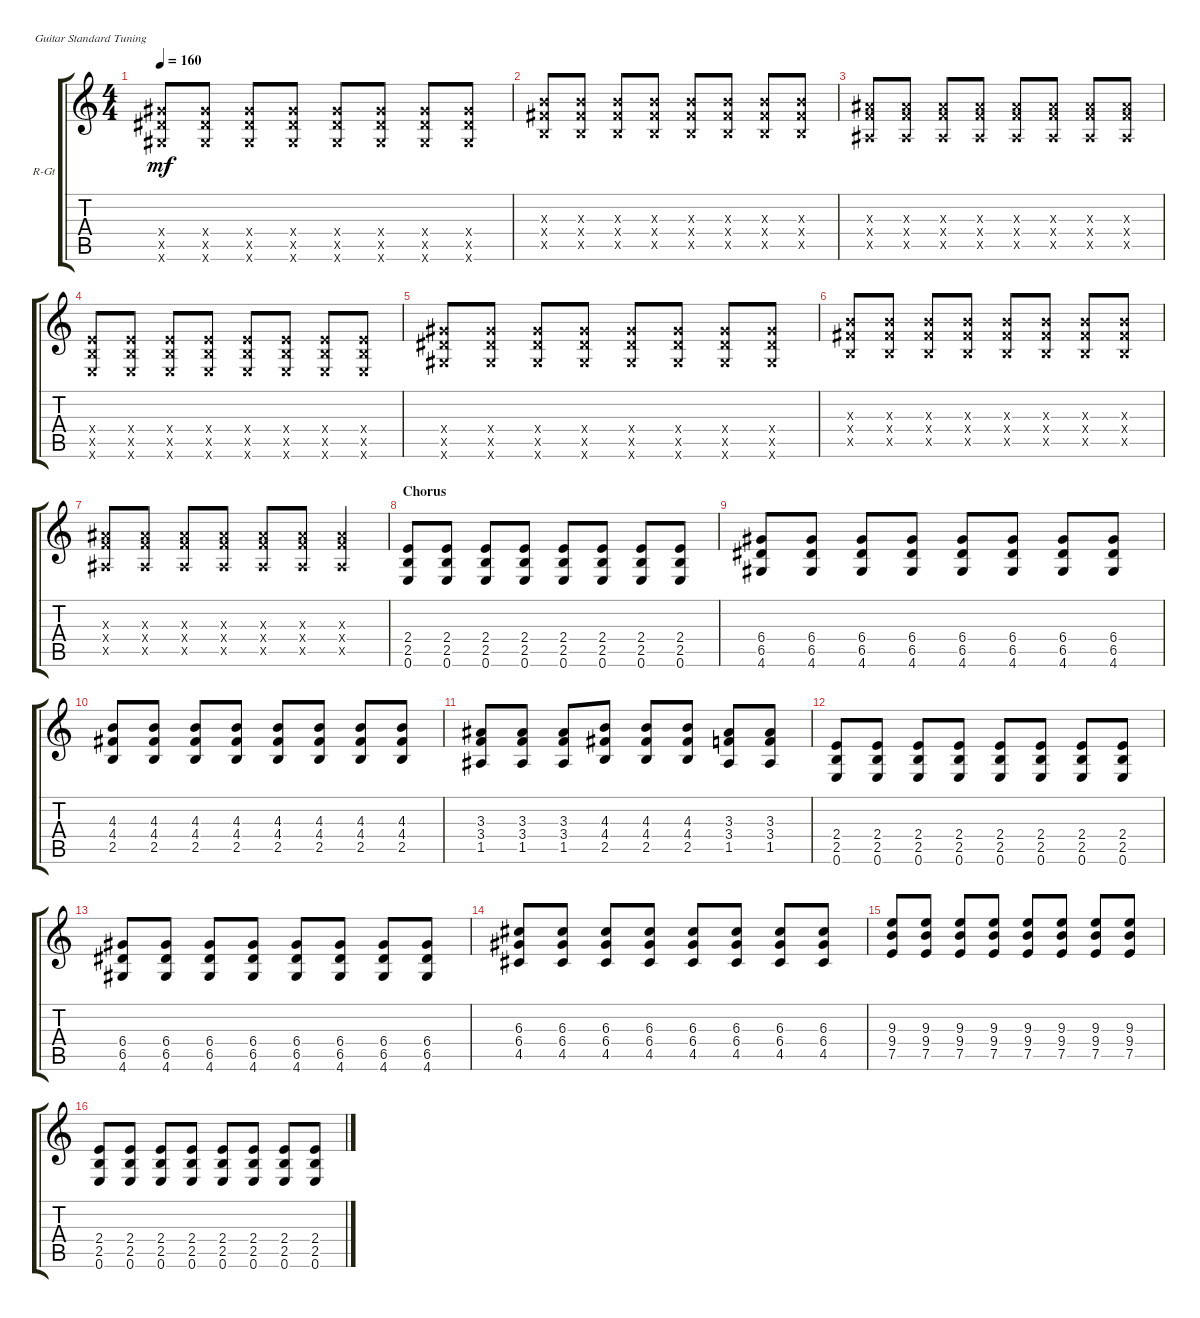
\defaultSystemsLayout 4
\bracketExtendMode groupsimilarinstruments
\firstSystemTrackNameOrientation horizontal
\otherSystemsTrackNameOrientation horizontal
\track ("Rhytm Guitar" "R-Gt") {instrument overdrivenguitar}
\staff {score tabs}
\tuning (E4 B3 G3 D3 A2 E2)
\ts (4 4)
\tempo 160
\clef g2
\ks c
(4.6{x} 6.5{x} 6.4{x}).8{dy mf} (4.6{x} 6.5{x} 6.4{x}).8 (4.6{x} 6.5{x} 6.4{x}).8 (4.6{x} 6.5{x} 6.4{x}).8 (4.6{x} 6.5{x} 6.4{x}).8 (4.6{x} 6.5{x} 6.4{x}).8 (4.6{x} 6.5{x} 6.4{x}).8 (4.6{x} 6.5{x} 6.4{x}).8 |
(2.5{x} 4.4{x} 4.3{x}).8 (2.5{x} 4.4{x} 4.3{x}).8 (2.5{x} 4.4{x} 4.3{x}).8 (2.5{x} 4.4{x} 4.3{x}).8 (2.5{x} 4.4{x} 4.3{x}).8 (2.5{x} 4.4{x} 4.3{x}).8 (2.5{x} 4.4{x} 4.3{x}).8 (2.5{x} 4.4{x} 4.3{x}).8 |
(1.5{x} 3.4{x} 3.3{x}).8 (1.5{x} 3.4{x} 3.3{x}).8 (1.5{x} 3.4{x} 3.3{x}).8 (1.5{x} 3.4{x} 3.3{x}).8 (1.5{x} 3.4{x} 3.3{x}).8 (1.5{x} 3.4{x} 3.3{x}).8 (1.5{x} 3.4{x} 3.3{x}).8 (1.5{x} 3.4{x} 3.3{x}).8 |
(2.5{x} 2.4{x} 0.6{x}).8 (2.5{x} 2.4{x} 0.6{x}).8 (2.5{x} 2.4{x} 0.6{x}).8 (2.5{x} 2.4{x} 0.6{x}).8 (2.5{x} 2.4{x} 0.6{x}).8 (2.5{x} 2.4{x} 0.6{x}).8 (2.5{x} 2.4{x} 0.6{x}).8 (2.5{x} 2.4{x} 0.6{x}).8 |
(4.6{x} 6.5{x} 6.4{x}).8 (4.6{x} 6.5{x} 6.4{x}).8 (4.6{x} 6.5{x} 6.4{x}).8 (4.6{x} 6.5{x} 6.4{x}).8 (4.6{x} 6.5{x} 6.4{x}).8 (4.6{x} 6.5{x} 6.4{x}).8 (4.6{x} 6.5{x} 6.4{x}).8 (4.6{x} 6.5{x} 6.4{x}).8 |
(2.5{x} 4.4{x} 4.3{x}).8 (2.5{x} 4.4{x} 4.3{x}).8 (2.5{x} 4.4{x} 4.3{x}).8 (2.5{x} 4.4{x} 4.3{x}).8 (2.5{x} 4.4{x} 4.3{x}).8 (2.5{x} 4.4{x} 4.3{x}).8 (2.5{x} 4.4{x} 4.3{x}).8 (2.5{x} 4.4{x} 4.3{x}).8 |
(1.5{x} 3.4{x} 3.3{x}).8 (1.5{x} 3.4{x} 3.3{x}).8 (1.5{x} 3.4{x} 3.3{x}).8 (1.5{x} 3.4{x} 3.3{x}).8 (1.5{x} 3.4{x} 3.3{x}).8 (1.5{x} 3.4{x} 3.3{x}).8 (1.5{x} 3.4{x} 3.3{x}).4 |
\section ("" "Chorus")
(2.5 2.4 0.6).8 (2.5 2.4 0.6).8 (2.5 2.4 0.6).8 (2.5 2.4 0.6).8 (2.5 2.4 0.6).8 (2.5 2.4 0.6).8 (2.5 2.4 0.6).8 (2.5 2.4 0.6).8 |
(4.6 6.5 6.4).8 (4.6 6.5 6.4).8 (4.6 6.5 6.4).8 (4.6 6.5 6.4).8 (4.6 6.5 6.4).8 (4.6 6.5 6.4).8 (4.6 6.5 6.4).8 (4.6 6.5 6.4).8 |
(2.5 4.4 4.3).8 (2.5 4.4 4.3).8 (2.5 4.4 4.3).8 (2.5 4.4 4.3).8 (2.5 4.4 4.3).8 (2.5 4.4 4.3).8 (2.5 4.4 4.3).8 (2.5 4.4 4.3).8 |
(1.5 3.4 3.3).8 (1.5 3.4 3.3).8 (1.5 3.4 3.3).8 (2.5 4.4 4.3).8 (2.5 4.4 4.3).8 (2.5 4.4 4.3).8 (1.5 3.4 3.3).8 (1.5 3.4 3.3).8 |
(2.5 2.4 0.6).8 (2.5 2.4 0.6).8 (2.5 2.4 0.6).8 (2.5 2.4 0.6).8 (2.5 2.4 0.6).8 (2.5 2.4 0.6).8 (2.5 2.4 0.6).8 (2.5 2.4 0.6).8 |
(4.6 6.5 6.4).8 (4.6 6.5 6.4).8 (4.6 6.5 6.4).8 (4.6 6.5 6.4).8 (4.6 6.5 6.4).8 (4.6 6.5 6.4).8 (4.6 6.5 6.4).8 (4.6 6.5 6.4).8 |
(4.5 6.4 6.3).8 (4.5 6.4 6.3).8 (4.5 6.4 6.3).8 (4.5 6.4 6.3).8 (4.5 6.4 6.3).8 (4.5 6.4 6.3).8 (4.5 6.4 6.3).8 (4.5 6.4 6.3).8 |
(7.5 9.4 9.3).8 (7.5 9.4 9.3).8 (7.5 9.4 9.3).8 (7.5 9.4 9.3).8 (7.5 9.4 9.3).8 (7.5 9.4 9.3).8 (7.5 9.4 9.3).8 (7.5 9.4 9.3).8 |
(2.5 2.4 0.6).8 (2.5 2.4 0.6).8 (2.5 2.4 0.6).8 (2.5 2.4 0.6).8 (2.5 2.4 0.6).8 (2.5 2.4 0.6).8 (2.5 2.4 0.6).8 (2.5 2.4 0.6).8
